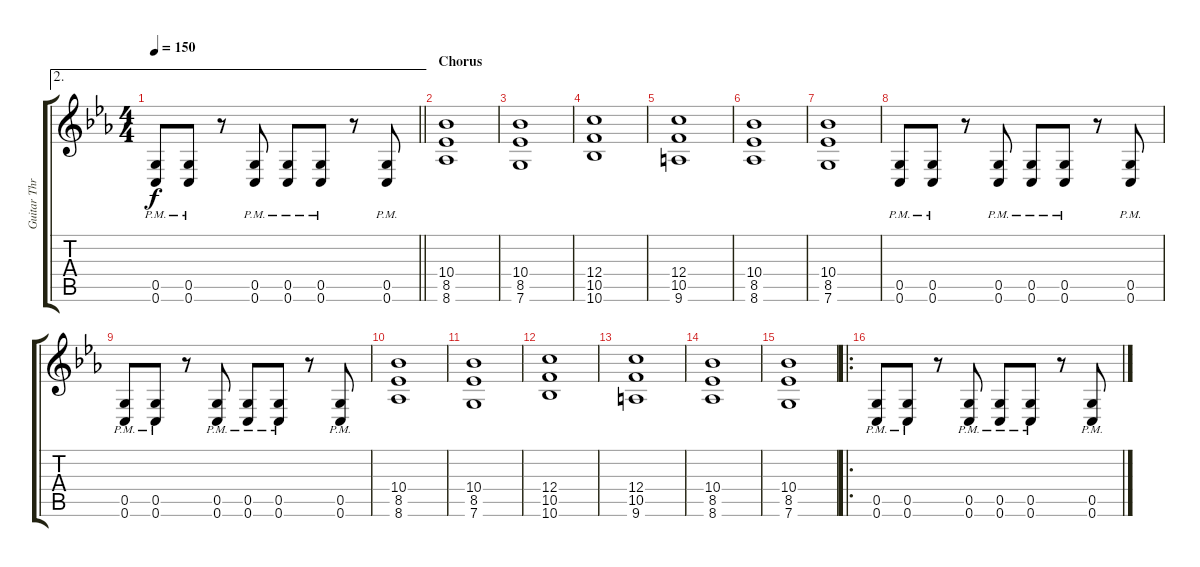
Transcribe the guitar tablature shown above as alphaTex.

\track ("Guitar Three" "Guitar Thr") {instrument overdrivenguitar}
\staff {score tabs}
\tuning (E4 C4 G3 C3 G2 C2) {hide}
\ae 2
\ts (4 4)
\tempo 150
\clef g2
\barLineRight lightlight
\ks cminor
(0.5{pm} 0.6{pm}).8{dy f} (0.5{pm} 0.6{pm}).8 r.8 (0.5{pm} 0.6{pm}).8 (0.5{pm} 0.6{pm}).8 (0.5{pm} 0.6{pm}).8 r.8 (0.5{pm} 0.6{pm}).8 |
\section ("" "Chorus")
(10.4 8.5 8.6).1 |
(10.4 8.5 7.6).1 |
(12.4 10.5 10.6).1 |
(12.4 10.5 9.6).1 |
(10.4 8.5 8.6).1 |
(10.4 8.5 7.6).1 |
(0.5{pm} 0.6{pm}).8 (0.5{pm} 0.6{pm}).8 r.8 (0.5{pm} 0.6{pm}).8 (0.5{pm} 0.6{pm}).8 (0.5{pm} 0.6{pm}).8 r.8 (0.5{pm} 0.6{pm}).8 |
(0.5{pm} 0.6{pm}).8 (0.5{pm} 0.6{pm}).8 r.8 (0.5{pm} 0.6{pm}).8 (0.5{pm} 0.6{pm}).8 (0.5{pm} 0.6{pm}).8 r.8 (0.5{pm} 0.6{pm}).8 |
(10.4 8.5 8.6).1 |
(10.4 8.5 7.6).1 |
(12.4 10.5 10.6).1 |
(12.4 10.5 9.6).1 |
(10.4 8.5 8.6).1 |
(10.4 8.5 7.6).1 |
\ro
(0.5{pm} 0.6{pm}).8 (0.5{pm} 0.6{pm}).8 r.8 (0.5{pm} 0.6{pm}).8 (0.5{pm} 0.6{pm}).8 (0.5{pm} 0.6{pm}).8 r.8 (0.5{pm} 0.6{pm}).8
